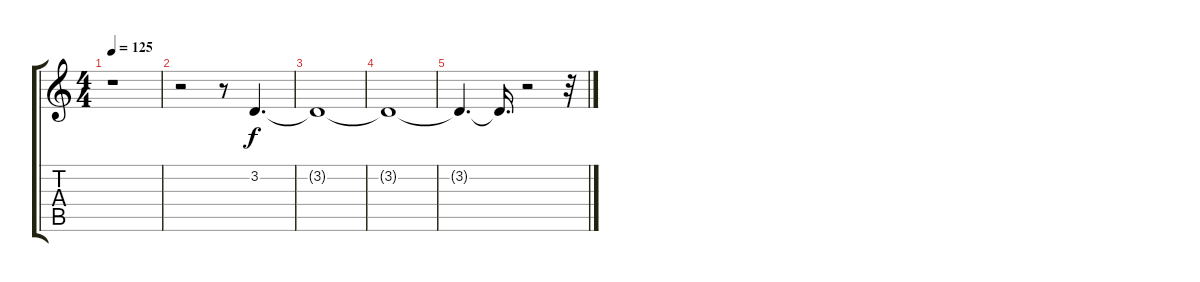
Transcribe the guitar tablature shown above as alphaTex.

\track "" {instrument stringensemble1}
\staff {score tabs}
\tuning (E4 B3 G3 D3 A2 E2) {hide}
\ts (4 4)
\tempo 125
\clef g2
\ks c
r.1{dy f} |
r.2 r.8 3.2.4{d} |
3.2{t}.1 |
3.2{t}.1 |
3.2{t}.4{d} 3.2{t}.16{d} r.2 r.32
